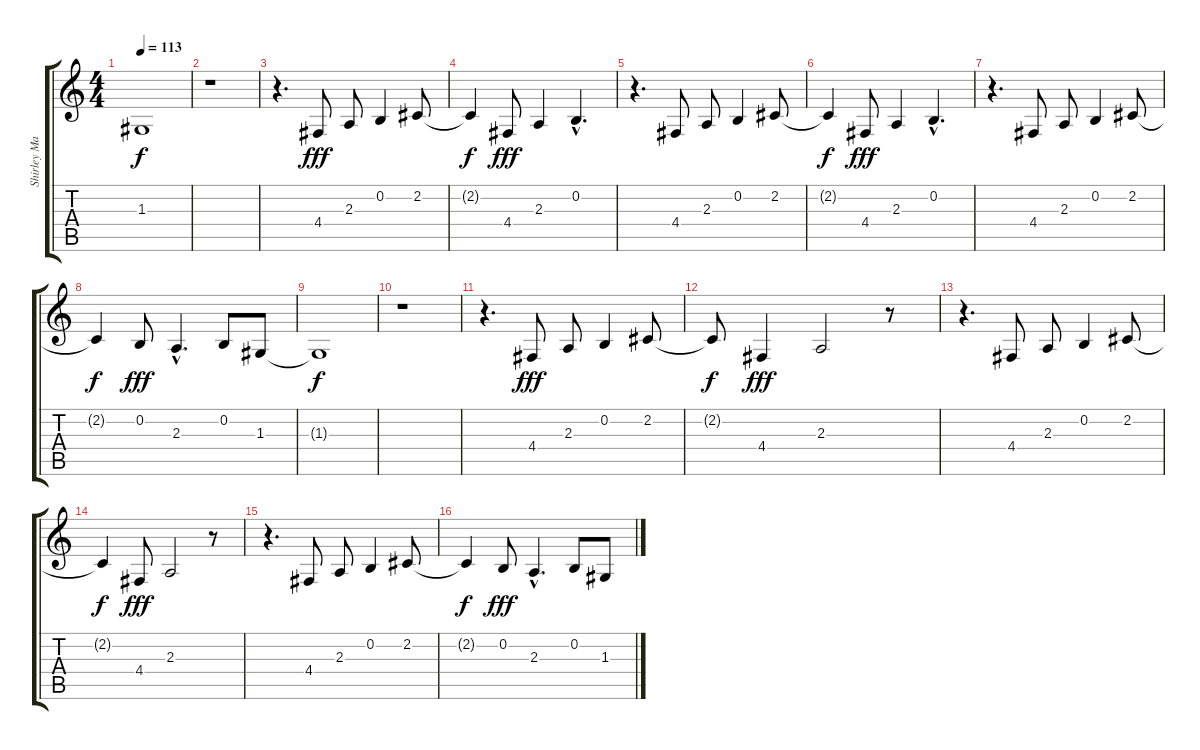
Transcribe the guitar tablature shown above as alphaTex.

\track ("Shirley Manson" "Shirley Ma") {instrument violin}
\staff {score tabs}
\tuning (E4 B3 G3 D3 A2 E2) {hide}
\ts (4 4)
\tempo 113
\clef g2
\ks c
1.3{t}.1{dy f} |
r.1 |
r.4{d} 4.4.8{dy fff} 2.3.8 0.2.4 2.2.8 |
2.2{t}.4{dy f} 4.4.8{dy fff} 2.3.4 0.2{hac}.4{d} |
r.4{d} 4.4.8 2.3.8 0.2.4 2.2.8 |
2.2{t}.4{dy f} 4.4.8{dy fff} 2.3.4 0.2{hac}.4{d} |
r.4{d} 4.4.8 2.3.8 0.2.4 2.2.8 |
2.2{t}.4{dy f} 0.2.8{dy fff} 2.3{hac}.4{d} 0.2.8 1.3.8 |
1.3{t}.1{dy f} |
r.1 |
r.4{d} 4.4.8{dy fff} 2.3.8 0.2.4 2.2.8 |
2.2{t}.8{dy f} 4.4.4{dy fff} 2.3.2 r.8 |
r.4{d} 4.4.8 2.3.8 0.2.4 2.2.8 |
2.2{t}.4{dy f} 4.4.8{dy fff} 2.3.2 r.8 |
r.4{d} 4.4.8 2.3.8 0.2.4 2.2.8 |
2.2{t}.4{dy f} 0.2.8{dy fff} 2.3{hac}.4{d} 0.2.8 1.3.8
